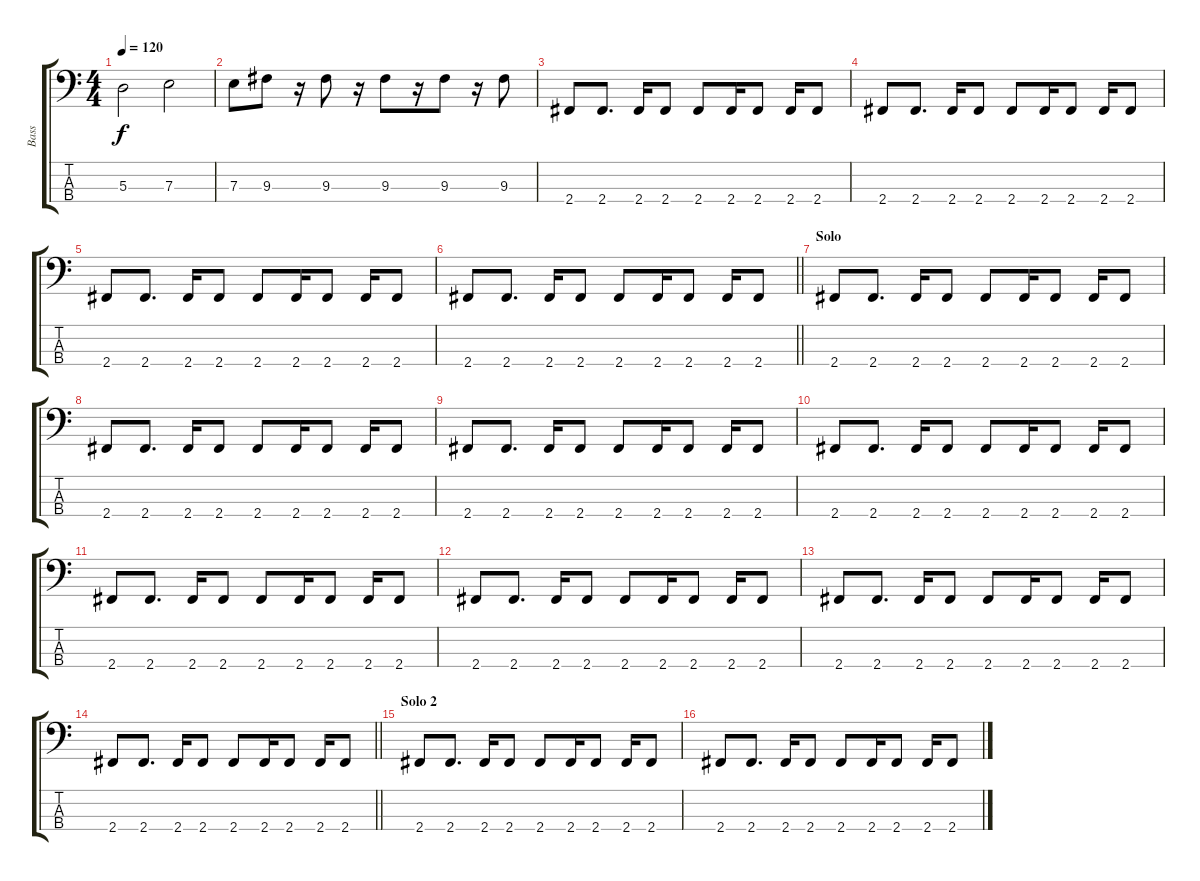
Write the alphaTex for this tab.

\track ("Bass" "Bass") {instrument electricbassfinger}
\staff {score tabs}
\tuning (G2 D2 A1 E1) {hide}
\ts (4 4)
\tempo 120
\clef f4
\ks c
5.3.2{dy f} 7.3.2 |
7.3.8 9.3.8 r.16 9.3.8 r.16 9.3.8 r.16 9.3.8 r.16 9.3.8 |
2.4.8 2.4.8{d} 2.4.16 2.4.8 2.4.8 2.4.16 2.4.8 2.4.16 2.4.8 |
2.4.8 2.4.8{d} 2.4.16 2.4.8 2.4.8 2.4.16 2.4.8 2.4.16 2.4.8 |
2.4.8 2.4.8{d} 2.4.16 2.4.8 2.4.8 2.4.16 2.4.8 2.4.16 2.4.8 |
\barLineRight lightlight
2.4.8 2.4.8{d} 2.4.16 2.4.8 2.4.8 2.4.16 2.4.8 2.4.16 2.4.8 |
\section ("" "Solo")
2.4.8 2.4.8{d} 2.4.16 2.4.8 2.4.8 2.4.16 2.4.8 2.4.16 2.4.8 |
2.4.8 2.4.8{d} 2.4.16 2.4.8 2.4.8 2.4.16 2.4.8 2.4.16 2.4.8 |
2.4.8 2.4.8{d} 2.4.16 2.4.8 2.4.8 2.4.16 2.4.8 2.4.16 2.4.8 |
2.4.8 2.4.8{d} 2.4.16 2.4.8 2.4.8 2.4.16 2.4.8 2.4.16 2.4.8 |
2.4.8 2.4.8{d} 2.4.16 2.4.8 2.4.8 2.4.16 2.4.8 2.4.16 2.4.8 |
2.4.8 2.4.8{d} 2.4.16 2.4.8 2.4.8 2.4.16 2.4.8 2.4.16 2.4.8 |
2.4.8 2.4.8{d} 2.4.16 2.4.8 2.4.8 2.4.16 2.4.8 2.4.16 2.4.8 |
\barLineRight lightlight
2.4.8 2.4.8{d} 2.4.16 2.4.8 2.4.8 2.4.16 2.4.8 2.4.16 2.4.8 |
\section ("" "Solo 2")
2.4.8 2.4.8{d} 2.4.16 2.4.8 2.4.8 2.4.16 2.4.8 2.4.16 2.4.8 |
2.4.8 2.4.8{d} 2.4.16 2.4.8 2.4.8 2.4.16 2.4.8 2.4.16 2.4.8
